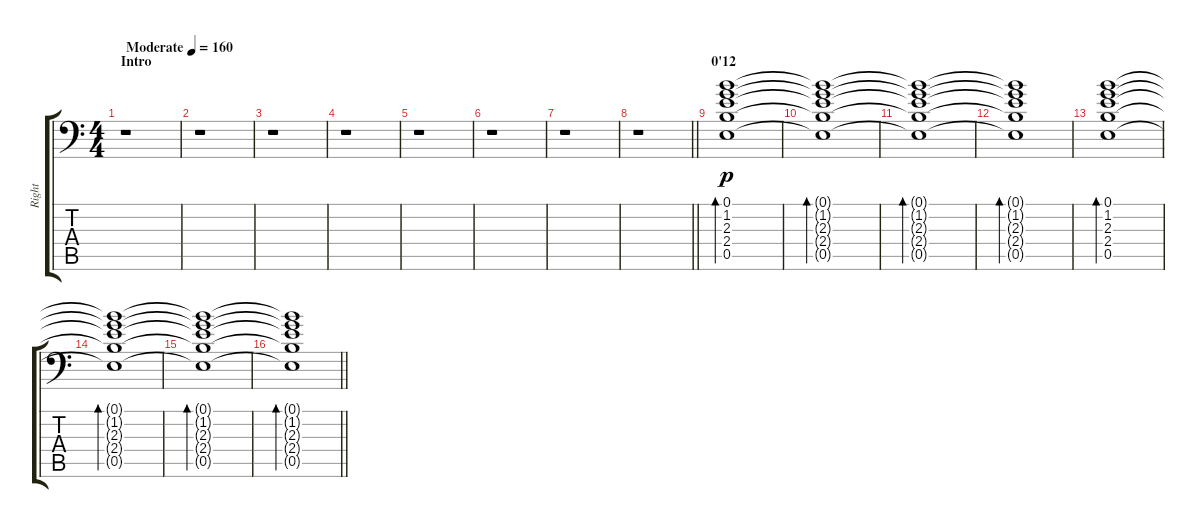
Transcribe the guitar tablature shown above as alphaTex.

\track ("Right" "Right") {instrument distortionguitar}
\staff {score tabs}
\tuning (B3 Gb3 D3 A2 E2 A1) {hide}
\ts (4 4)
\section ("" "Intro")
\tempo (160 "Moderate")
\clef f4
\ks c
r.1{dy p instrument distortionguitar} |
r.1 |
r.1 |
r.1 |
r.1 |
r.1 |
r.1 |
\barLineRight lightlight
r.1 |
\section ("" "0'12")
(0.1 1.2 2.3 2.4 0.5).1{bd 240 instrument electricguitarjazz} |
(0.1{t} 1.2{t} 2.3{t} 2.4{t} 0.5{t}).1{bd 240} |
(0.1{t} 1.2{t} 2.3{t} 2.4{t} 0.5{t}).1{bd 240} |
(0.1{t} 1.2{t} 2.3{t} 2.4{t} 0.5{t}).1{bd 240} |
(0.1 1.2 2.3 2.4 0.5).1{bd 240} |
(0.1{t} 1.2{t} 2.3{t} 2.4{t} 0.5{t}).1{bd 240} |
(0.1{t} 1.2{t} 2.3{t} 2.4{t} 0.5{t}).1{bd 240} |
\barLineRight lightlight
(0.1{t} 1.2{t} 2.3{t} 2.4{t} 0.5{t}).1{bd 240}
